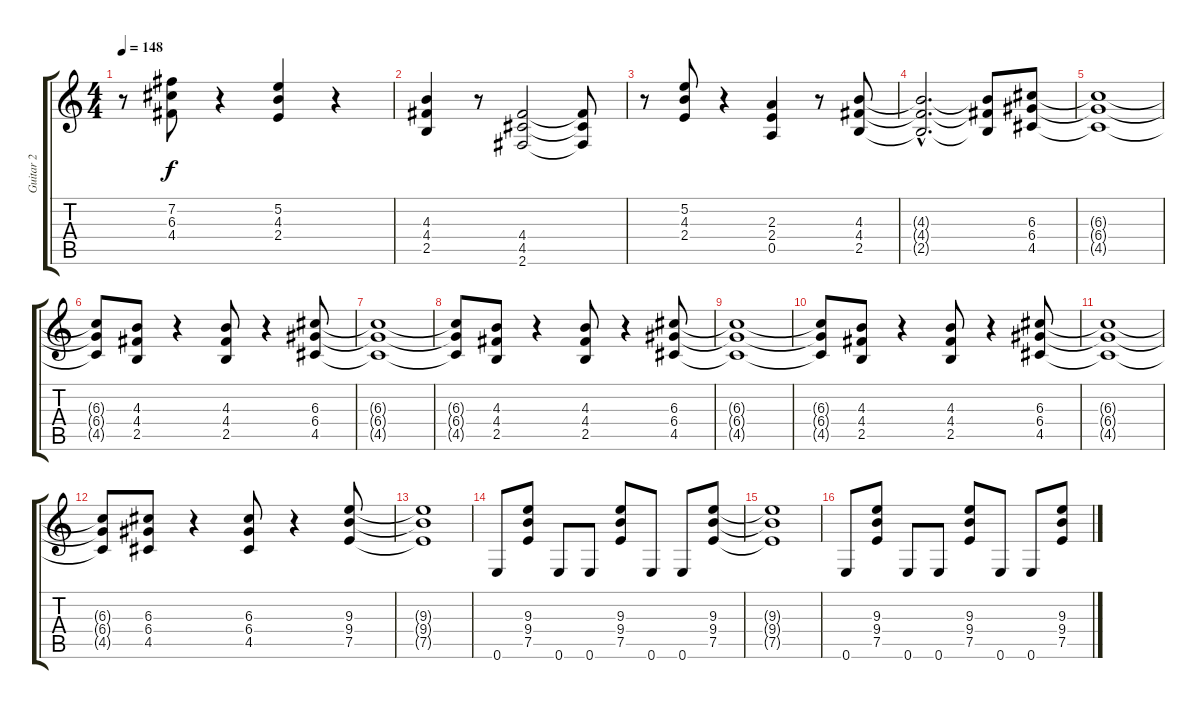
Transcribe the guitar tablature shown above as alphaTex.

\track ("Guitar 2" "Guitar 2") {instrument distortionguitar}
\staff {score tabs}
\tuning (E4 B3 G3 D3 A2 E2) {hide}
\ts (4 4)
\tempo 148
\clef g2
\ks c
r.8{dy f} (7.2 6.3 4.4).8 r.4 (5.2 4.3 2.4).4 r.4 |
(4.3 4.4 2.5).4 r.8 (4.4 4.5 2.6).2 (4.4{t} 4.5{t} 2.6{t}).8 |
r.8 (5.2 4.3 2.4).8 r.4 (2.3 2.4 0.5).4 r.8 (4.3 4.4 2.5).8 |
(4.3{hac t} 4.4{hac t} 2.5{hac t}).2{d} (4.3{t} 4.4{t} 2.5{t}).8 (6.3 6.4 4.5).8 |
(6.3{t} 6.4{t} 4.5{t}).1 |
(6.3{t} 6.4{t} 4.5{t}).8 (4.3 4.4 2.5).8 r.4 (4.3 4.4 2.5).8 r.4 (6.3 6.4 4.5).8 |
(6.3{t} 6.4{t} 4.5{t}).1 |
(6.3{t} 6.4{t} 4.5{t}).8 (4.3 4.4 2.5).8 r.4 (4.3 4.4 2.5).8 r.4 (6.3 6.4 4.5).8 |
(6.3{t} 6.4{t} 4.5{t}).1 |
(6.3{t} 6.4{t} 4.5{t}).8 (4.3 4.4 2.5).8 r.4 (4.3 4.4 2.5).8 r.4 (6.3 6.4 4.5).8 |
(6.3{t} 6.4{t} 4.5{t}).1 |
(6.3{t} 6.4{t} 4.5{t}).8 (6.3 6.4 4.5).8 r.4 (6.3 6.4 4.5).8 r.4 (9.3 9.4 7.5).8 |
(9.3{t} 9.4{t} 7.5{t}).1 |
0.6.8 (9.3 9.4 7.5).8 0.6.8 0.6.8 (9.3 9.4 7.5).8 0.6.8 0.6.8 (9.3 9.4 7.5).8 |
(9.3{t} 9.4{t} 7.5{t}).1 |
0.6.8 (9.3 9.4 7.5).8 0.6.8 0.6.8 (9.3 9.4 7.5).8 0.6.8 0.6.8 (9.3 9.4 7.5).8
